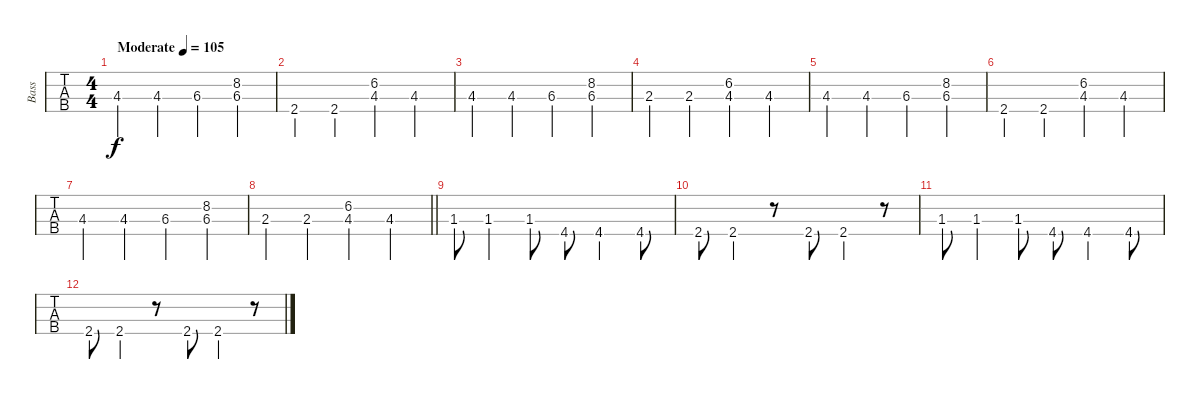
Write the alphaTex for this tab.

\track ("Bass" "Bass") {instrument electricbassfinger}
\staff {tabs}
\tuning (G2 D2 A1 E1) {hide}
\ts (4 4)
\tempo (105 "Moderate")
\clef f4
\ks c
4.3.4{dy f instrument electricbassfinger} 4.3.4 6.3.4 (8.2 6.3).4 |
2.4.4 2.4.4 (6.2 4.3).4 4.3.4 |
4.3.4 4.3.4 6.3.4 (8.2 6.3).4 |
2.3.4 2.3.4 (6.2 4.3).4 4.3.4 |
4.3.4 4.3.4 6.3.4 (8.2 6.3).4 |
2.4.4 2.4.4 (6.2 4.3).4 4.3.4 |
4.3.4 4.3.4 6.3.4 (8.2 6.3).4 |
\barLineRight lightlight
2.3.4 2.3.4 (6.2 4.3).4 4.3.4 |
1.3.8 1.3.4 1.3.8 4.4.8 4.4.4 4.4.8 |
2.4.8 2.4.4 r.8 2.4.8 2.4.4 r.8 |
1.3.8 1.3.4 1.3.8 4.4.8 4.4.4 4.4.8 |
2.4.8 2.4.4 r.8 2.4.8 2.4.4 r.8
